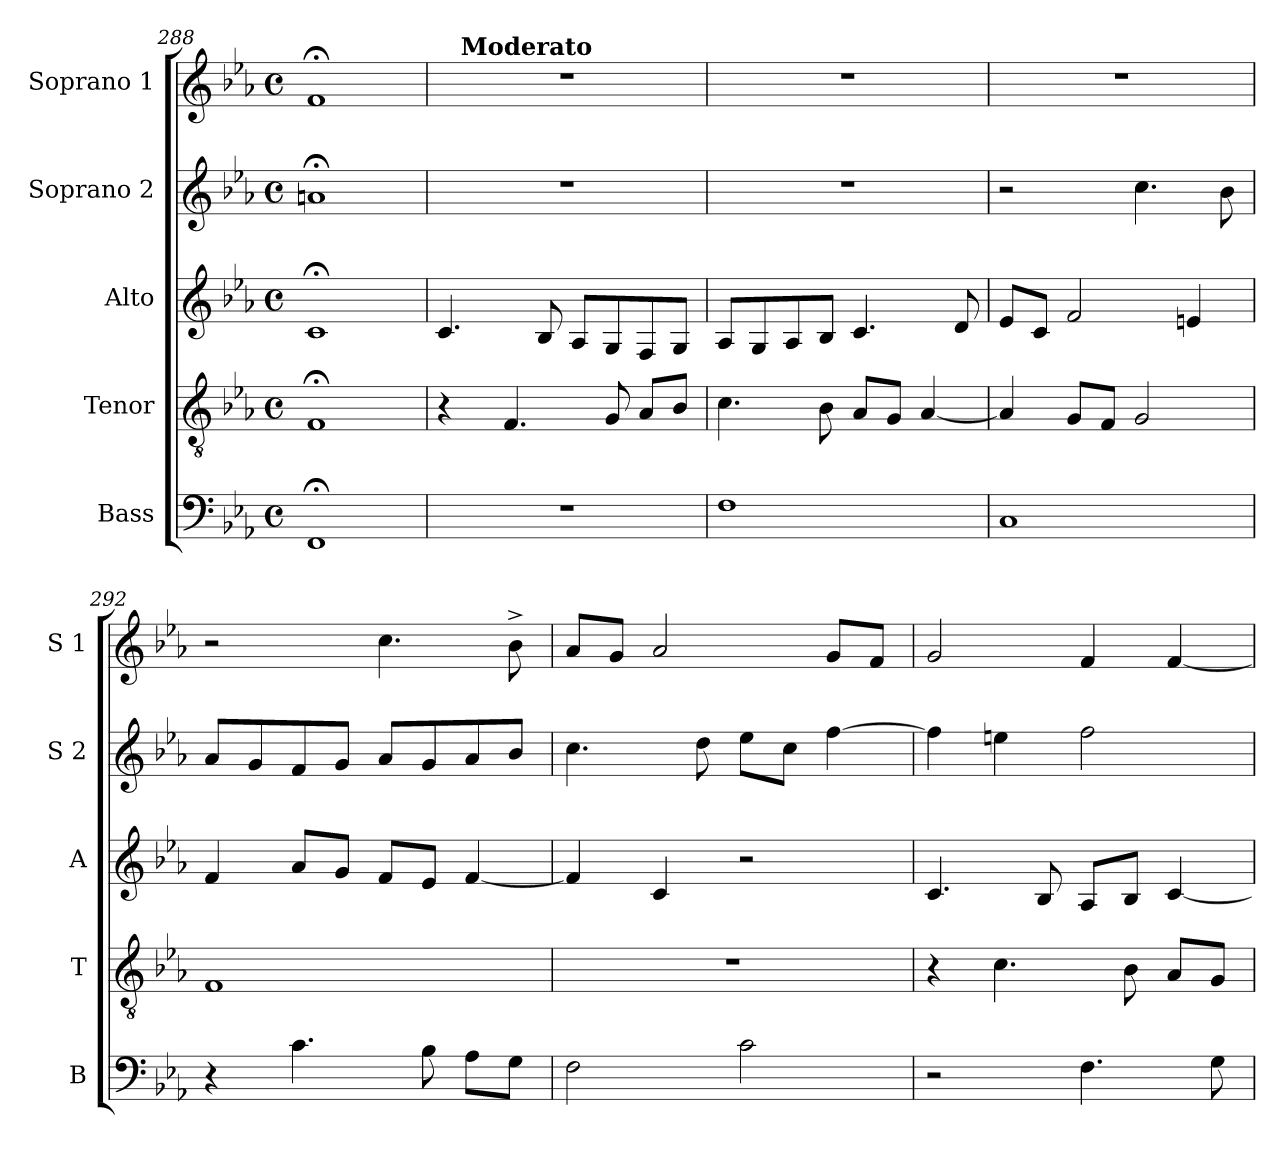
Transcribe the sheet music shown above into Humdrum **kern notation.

**kern	**kern	**kern	**kern	**kern
*part5	*part4	*part3	*part2	*part1
*staff5	*staff4	*staff3	*staff2	*staff1
*I"Bass	*I"Tenor	*I"Alto	*I"Soprano 2	*I"Soprano 1
*I'B	*I'T	*I'A	*I'S 2	*I'S 1
*clefF4	*clefGv2	*clefG2	*clefG2	*clefG2
*k[b-e-a-]	*k[b-e-a-]	*k[b-e-a-]	*k[b-e-a-]	*k[b-e-a-]
*E-:	*E-:	*E-:	*E-:	*E-:
*M4/4	*M4/4	*M4/4	*M4/4	*M4/4
*met(c)	*met(c)	*met(c)	*met(c)	*met(c)
=288	=288	=288	=288	=288
1FF;	1F;	1c;	1an;	1f;
!!LO:PB:g=z
=289!	=289!	=289!	=289!	=289!
*	*	*	*	*^
1r	4r	4.c/	1r	1r	16ryy
!	!	!	!	!	!LO:TX:a:B:t=Moderato
.	.	.	.	.	2...ryy
.	4.F/	.	.	.	.
.	.	8B-/	.	.	.
.	.	8A-/L	.	.	.
.	8G/	8G/	.	.	.
.	8A-/L	8F/	.	.	.
.	8B-/J	8G/J	.	.	.
*	*	*	*	*v	*v
=290	=290	=290	=290	=290
1F	4.c\	8A-/L	1r	1r
.	.	8G/	.	.
.	.	8A-/	.	.
.	8B-\	8B-/J	.	.
.	8A-/L	4.c/	.	.
.	8G/J	.	.	.
.	[<4A-/	.	.	.
.	.	8d/	.	.
=291	=291	=291	=291	=291
1C	4A-/]	8e-/L	2r	1r
.	.	8c/J	.	.
.	8G/L	2f/	.	.
.	8F/J	.	.	.
.	2G/	.	4.cc\	.
.	.	4en/	.	.
.	.	.	8b-\	.
=292	=292	=292	=292	=292
4r	1F	4f/	8a-/L	2r
.	.	.	8g/	.
4.c\	.	8a-/L	8f/	.
.	.	8g/J	8g/J	.
.	.	8f/L	8a-/L	4.cc\
8B-\	.	8e-/J	8g/	.
8A-\L	.	[<4f/	8a-/	.
8G\J	.	.	8b-/J	8b-^>\
=293	=293	=293	=293	=293
2F\	1r	4f/]	4.cc\	8a-/L
.	.	.	.	8g/J
.	.	4c/	.	2a-/
.	.	.	8dd\	.
2c\	.	2r	8ee-\L	.
.	.	.	8cc\J	.
.	.	.	[<4ff\	8g/L
.	.	.	.	8f/J
!!LO:LB:g=z
=294	=294	=294	=294	=294
2r	4r	4.c/	4ff\]	2g/
.	4.c\	.	4een\	.
.	.	8B-/	.	.
4.F\	.	8A-/L	2ff\	4f/
.	8B-\	8B-/J	.	.
.	8A-/L	[<4c/	.	[<4f/
8G\	8G/J	.	.	.
=	=	=	=	=
*-	*-	*-	*-	*-
